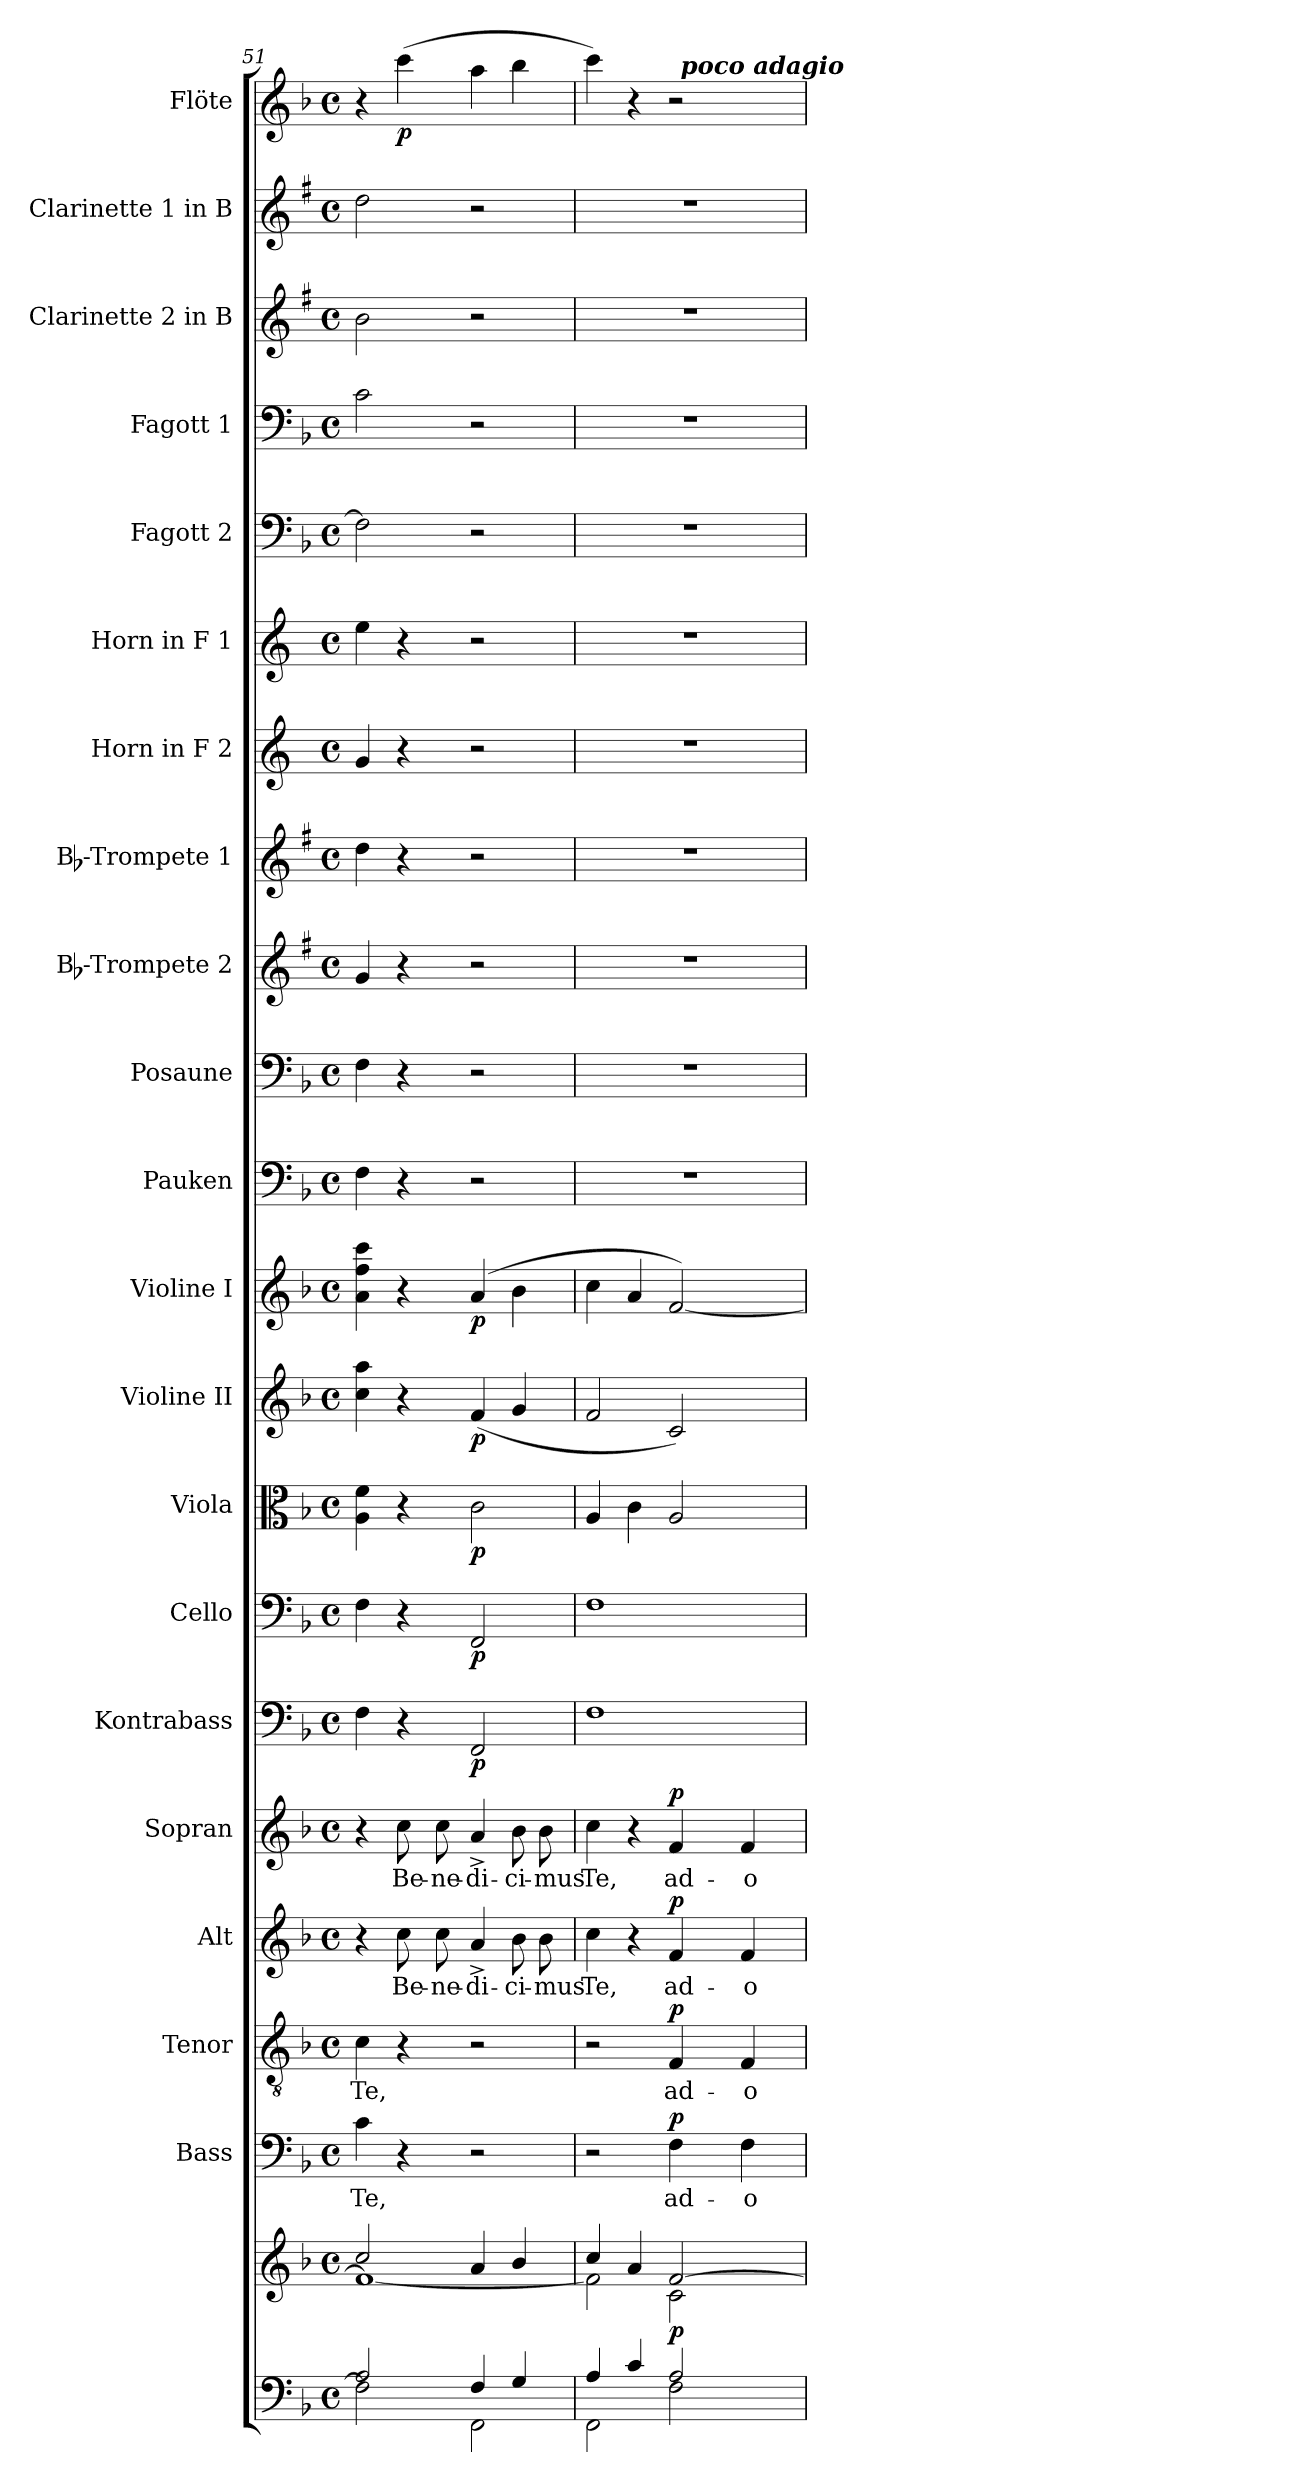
**kern	**kern	**dynam	**kern	**text	**dynam	**kern	**text	**dynam	**kern	**text	**dynam	**kern	**text	**dynam	**kern	**dynam	**kern	**dynam	**kern	**dynam	**kern	**dynam	**kern	**dynam	**kern	**kern	**kern	**kern	**kern	**kern	**kern	**kern	**kern	**kern	**kern	**dynam
*part21	*part21	*part21	*part20	*part20	*part20	*part19	*part19	*part19	*part18	*part18	*part18	*part17	*part17	*part17	*part16	*part16	*part15	*part15	*part14	*part14	*part13	*part13	*part12	*part12	*part11	*part10	*part9	*part8	*part7	*part6	*part5	*part4	*part3	*part2	*part1	*part1
*staff22	*staff21	*staff21/22	*staff20	*staff20	*staff20	*staff19	*staff19	*staff19	*staff18	*staff18	*staff18	*staff17	*staff17	*staff17	*staff16	*staff16	*staff15	*staff15	*staff14	*staff14	*staff13	*staff13	*staff12	*staff12	*staff11	*staff10	*staff9	*staff8	*staff7	*staff6	*staff5	*staff4	*staff3	*staff2	*staff1	*staff1
*	*	*	*I"Bass	*	*	*I"Tenor	*	*	*I"Alt	*	*	*I"Sopran	*	*	*I"Kontrabass	*	*I"Cello	*	*I"Viola	*	*I"Violine II	*	*I"Violine I	*	*I"Pauken	*I"Posaune	*I"Bb-Trompete 2	*I"Bb-Trompete 1	*I"Horn in F 2	*I"Horn in F 1	*I"Fagott 2	*I"Fagott 1	*I"Clarinette 2 in B	*I"Clarinette 1 in B	*I"Flöte	*
*	*	*	*I'B.	*	*	*I'T.	*	*	*I'A.	*	*	*I'S.	*	*	*I'Kb.	*	*	*	*I'Vla.	*	*I'Vl. II	*	*I'Vl. I	*	*I'Pk.	*I'Pos.	*I'Bb Trp. 2	*I'Bb Trp. 1	*	*	*I'Fg. 2	*I'Fg. 1	*I'Clar. 2	*I'Clar.1	*I'Fl.	*
*clefF4	*clefG2	*	*clefF4	*	*	*clefGv2	*	*	*clefG2	*	*	*clefG2	*	*	*clefF4	*	*clefF4	*	*clefC3	*	*clefG2	*	*clefG2	*	*clefF4	*clefF4	*clefG2	*clefG2	*clefG2	*clefG2	*clefF4	*clefF4	*clefG2	*clefG2	*clefG2	*
*	*	*	*	*	*	*	*	*	*	*	*	*	*	*	*ITrd7c12	*	*	*	*	*	*	*	*	*	*	*	*ITrd1c2	*ITrd1c2	*ITrd4c7	*ITrd4c7	*	*	*ITrd1c2	*ITrd1c2	*	*
*k[b-]	*k[b-]	*	*k[b-]	*	*	*k[b-]	*	*	*k[b-]	*	*	*k[b-]	*	*	*k[b-]	*	*k[b-]	*	*k[b-]	*	*k[b-]	*	*k[b-]	*	*k[b-]	*k[b-]	*k[b-]	*k[b-]	*k[b-]	*k[b-]	*k[b-]	*k[b-]	*k[b-]	*k[b-]	*k[b-]	*
*F:	*F:	*	*F:	*	*	*F:	*	*	*F:	*	*	*F:	*	*	*F:	*	*F:	*	*F:	*	*F:	*	*F:	*	*F:	*F:	*F:	*F:	*F:	*F:	*F:	*F:	*F:	*F:	*F:	*
*M4/4	*M4/4	*	*M4/4	*	*	*M4/4	*	*	*M4/4	*	*	*M4/4	*	*	*M4/4	*	*M4/4	*	*M4/4	*	*M4/4	*	*M4/4	*	*M4/4	*M4/4	*M4/4	*M4/4	*M4/4	*M4/4	*M4/4	*M4/4	*M4/4	*M4/4	*M4/4	*
*met(c)	*met(c)	*	*met(c)	*	*	*met(c)	*	*	*met(c)	*	*	*met(c)	*	*	*met(c)	*	*met(c)	*	*met(c)	*	*met(c)	*	*met(c)	*	*met(c)	*met(c)	*met(c)	*met(c)	*met(c)	*met(c)	*met(c)	*met(c)	*met(c)	*met(c)	*met(c)	*
=51	=51	=51	=51	=51	=51	=51	=51	=51	=51	=51	=51	=51	=51	=51	=51	=51	=51	=51	=51	=51	=51	=51	=51	=51	=51	=51	=51	=51	=51	=51	=51	=51	=51	=51	=51	=51
*^	*^	*	*	*	*	*	*	*	*	*	*	*	*	*	*	*	*	*	*	*	*	*	*	*	*	*	*	*	*	*	*	*	*	*	*	*
!	!	!	!	!	!	!LO:LY:b	!	!	!LO:LY:b	!	!	!	!	!	!	!	!	!	!	!	!	!	!	!	!	!	!	!	!	!	!	!	!	!	!	!	!	!
2A/	2F\]	2cc/	1f_	.	4c\	Te,	.	4c\	Te,	.	4r	.	.	4r	.	.	4FF\	.	4F\	.	4A\ 4f\	.	4cc\ 4aa\	.	4a\ 4ff\ 4ccc\	.	4F\	4F\	4f/	4cc\	4c/	4a\	2F\]	2c\	2a\	2cc\	4r	.
!	!	!	!	!	!	!	!	!	!	!	!	!LO:LY:b	!	!	!LO:LY:b	!	!	!	!	!	!	!	!	!	!	!	!	!	!	!	!	!	!	!	!	!	!	!LO:DY:b
.	.	.	.	.	4r	.	.	4r	.	.	8cc\	Be-	.	8cc\	Be-	.	4r	.	4r	.	4r	.	4r	.	4r	.	4r	4r	4r	4r	4r	4r	.	.	.	.	(>4ccc\	p
!	!	!	!	!	!	!	!	!	!	!	!	!LO:LY:b	!	!	!LO:LY:b	!	!	!	!	!	!	!	!	!	!	!	!	!	!	!	!	!	!	!	!	!	!	!
.	.	.	.	.	.	.	.	.	.	.	8cc\	-ne-	.	8cc\	-ne-	.	.	.	.	.	.	.	.	.	.	.	.	.	.	.	.	.	.	.	.	.	.	.
!	!	!	!	!	!	!	!	!	!	!	!	!LO:LY:b	!	!	!LO:LY:b	!	!	!LO:DY:b	!	!LO:DY:b	!	!LO:DY:b	!	!LO:DY:b	!	!LO:DY:b	!	!	!	!	!	!	!	!	!	!	!	!
4F/	2FF\	4a/	.	.	2r	.	.	2r	.	.	4a^>/	-di-	.	4a^>/	-di-	.	2FFF/	p	2FF/	p	2c\	p	(<4f/	p	(4a/	p	2r	2r	2r	2r	2r	2r	2r	2r	2r	2r	4aa\	.
!	!	!	!	!	!	!	!	!	!	!	!	!LO:LY:b	!	!	!LO:LY:b	!	!	!	!	!	!	!	!	!	!	!	!	!	!	!	!	!	!	!	!	!	!	!
4G/	.	4b-/	.	.	.	.	.	.	.	.	8b-\	-ci-	.	8b-\	-ci-	.	.	.	.	.	.	.	4g/	.	4b-\	.	.	.	.	.	.	.	.	.	.	.	4bb-\	.
!	!	!	!	!	!	!	!	!	!	!	!	!LO:LY:b	!	!	!LO:LY:b	!	!	!	!	!	!	!	!	!	!	!	!	!	!	!	!	!	!	!	!	!	!	!
.	.	.	.	.	.	.	.	.	.	.	8b-\	-mus	.	8b-\	-mus	.	.	.	.	.	.	.	.	.	.	.	.	.	.	.	.	.	.	.	.	.	.	.
=52	=52	=52	=52	=52	=52	=52	=52	=52	=52	=52	=52	=52	=52	=52	=52	=52	=52	=52	=52	=52	=52	=52	=52	=52	=52	=52	=52	=52	=52	=52	=52	=52	=52	=52	=52	=52	=52	=52
!	!	!	!	!	!	!	!	!	!	!	!	!LO:LY:b	!	!	!LO:LY:b	!	!	!	!	!	!	!	!	!	!	!	!	!	!	!	!	!	!	!	!	!	!	!
*	*	*	*	*	*	*	*	*	*	*	*	*	*	*	*	*	*	*	*	*	*	*	*	*	*	*	*	*	*	*	*	*	*	*	*	*	*^	*
4A/	2FF\	4cc/	2f\]	.	2r	.	.	2r	.	.	4cc\	Te,	.	4cc\	Te,	.	1FF	.	1F	.	4A/	.	2f/	.	4cc\	.	1r	1r	1r	1r	1r	1r	1r	1r	1r	1r	4ccc\)	2ryy	.
4c/	.	4a/	.	.	.	.	.	.	.	.	4r	.	.	4r	.	.	.	.	.	.	4c\	.	.	.	4a/	.	.	.	.	.	.	.	.	.	.	.	4r	.	.
!	!	!	!	!LO:DY:b	!	!LO:LY:b	!LO:DY:a	!	!LO:LY:b	!LO:DY:a	!	!LO:LY:b	!LO:DY:a	!	!LO:LY:b	!LO:DY:a	!	!	!	!	!	!	!	!	!	!	!	!	!	!	!	!	!	!	!	!	!	!	!
2A/	2F\	[>2f/	2c\	p	4F\	ad-	p	4F/	ad-	p	4f/	ad-	p	4f/	ad-	p	.	.	.	.	2A/	.	2c/)	.	[2f/)	.	.	.	.	.	.	.	.	.	.	.	2r	32ryy	.
!	!	!	!	!	!	!	!	!	!	!	!	!	!	!	!	!	!	!	!	!	!	!	!	!	!	!	!	!	!	!	!	!	!	!	!	!	!	!LO:TX:a:Bi:t=poco adagio	!
.	.	.	.	.	.	.	.	.	.	.	.	.	.	.	.	.	.	.	.	.	.	.	.	.	.	.	.	.	.	.	.	.	.	.	.	.	.	4...ryy	.
!	!	!	!	!	!	!LO:LY:b	!	!	!LO:LY:b	!	!	!LO:LY:b	!	!	!LO:LY:b	!	!	!	!	!	!	!	!	!	!	!	!	!	!	!	!	!	!	!	!	!	!	!	!
.	.	.	.	.	4F\	-o-	.	4F/	-o-	.	4f/	-o-	.	4f/	-o-	.	.	.	.	.	.	.	.	.	.	.	.	.	.	.	.	.	.	.	.	.	.	.	.
*v	*v	*	*	*	*	*	*	*	*	*	*	*	*	*	*	*	*	*	*	*	*	*	*	*	*	*	*	*	*	*	*	*	*	*	*	*	*v	*v	*
*	*v	*v	*	*	*	*	*	*	*	*	*	*	*	*	*	*	*	*	*	*	*	*	*	*	*	*	*	*	*	*	*	*	*	*	*	*	*
=	=	=	=	=	=	=	=	=	=	=	=	=	=	=	=	=	=	=	=	=	=	=	=	=	=	=	=	=	=	=	=	=	=	=	=	=
*-	*-	*-	*-	*-	*-	*-	*-	*-	*-	*-	*-	*-	*-	*-	*-	*-	*-	*-	*-	*-	*-	*-	*-	*-	*-	*-	*-	*-	*-	*-	*-	*-	*-	*-	*-	*-
